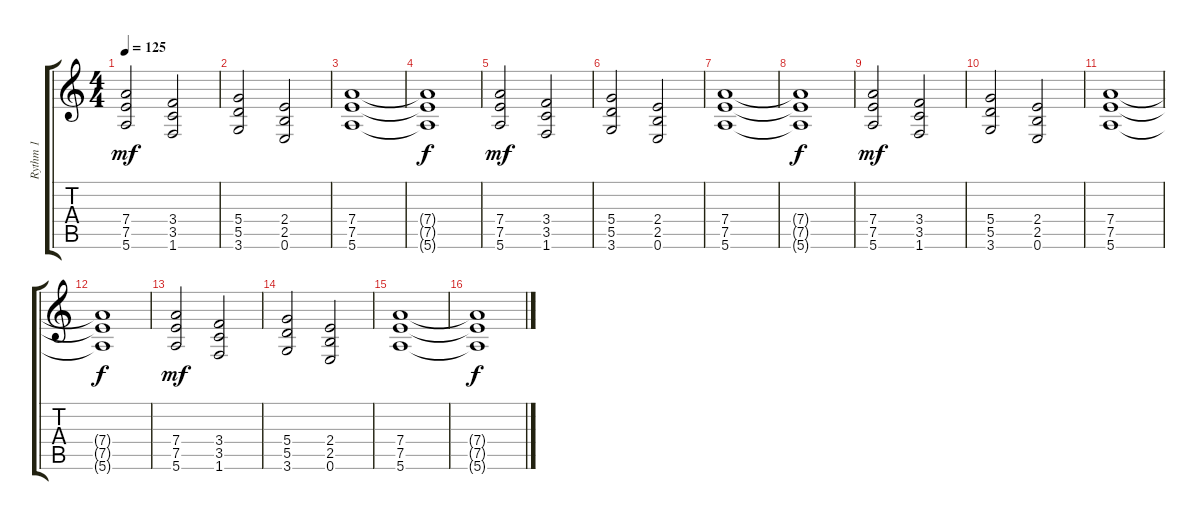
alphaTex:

\track ("Rythm 1" "Rythm 1") {instrument overdrivenguitar}
\staff {score tabs}
\tuning (E4 B3 G3 D3 A2 E2) {hide}
\ts (4 4)
\tempo 125
\clef g2
\ks c
(7.4 7.5 5.6).2{dy mf} (3.4 3.5 1.6).2 |
(5.4 5.5 3.6).2 (2.4 2.5 0.6).2 |
(7.4 7.5 5.6).1 |
(7.4{t} 7.5{t} 5.6{t}).1{dy f} |
(7.4 7.5 5.6).2{dy mf} (3.4 3.5 1.6).2 |
(5.4 5.5 3.6).2 (2.4 2.5 0.6).2 |
(7.4 7.5 5.6).1 |
(7.4{t} 7.5{t} 5.6{t}).1{dy f} |
(7.4 7.5 5.6).2{dy mf} (3.4 3.5 1.6).2 |
(5.4 5.5 3.6).2 (2.4 2.5 0.6).2 |
(7.4 7.5 5.6).1 |
(7.4{t} 7.5{t} 5.6{t}).1{dy f} |
(7.4 7.5 5.6).2{dy mf volume 8} (3.4 3.5 1.6).2{volume 7} |
(5.4 5.5 3.6).2{volume 6} (2.4 2.5 0.6).2{volume 4} |
(7.4 7.5 5.6).1{volume 2} |
(7.4{t} 7.5{t} 5.6{t}).1{dy f}
